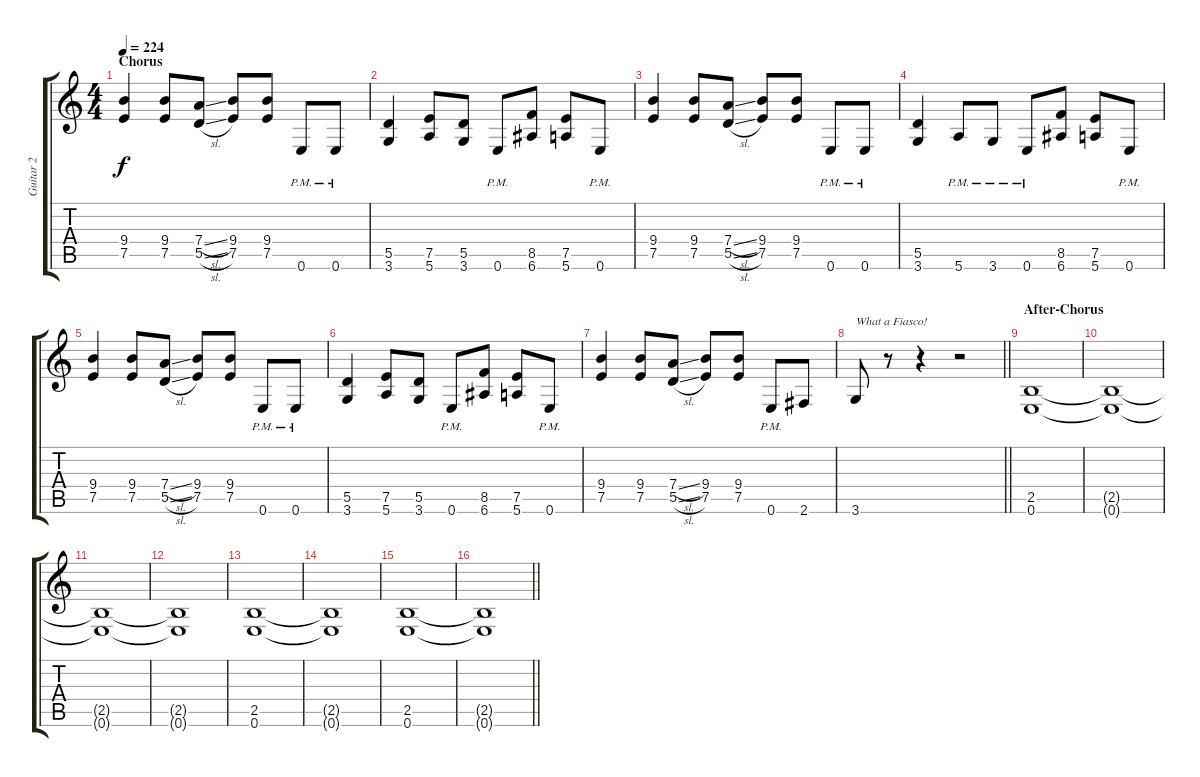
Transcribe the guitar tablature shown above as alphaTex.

\track ("Guitar 2" "Guitar 2") {instrument distortionguitar}
\staff {score tabs}
\tuning (E4 B3 G3 D3 A2 E2) {hide}
\ts (4 4)
\section ("" "Chorus")
\tempo 224
\clef g2
\ks c
(9.4 7.5).4{dy f} (9.4 7.5).8 (7.4{sl} 5.5{sl}).8 (9.4 7.5).8 (9.4 7.5).8 0.6{pm}.8 0.6{pm}.8 |
(5.5 3.6).4 (7.5 5.6).8 (5.5 3.6).8 0.6{pm}.8 (8.5 6.6).8 (7.5 5.6).8 0.6{pm}.8 |
(9.4 7.5).4 (9.4 7.5).8 (7.4{sl} 5.5{sl}).8 (9.4 7.5).8 (9.4 7.5).8 0.6{pm}.8 0.6{pm}.8 |
(5.5 3.6).4 5.6{pm}.8 3.6{pm}.8 0.6{pm}.8 (8.5 6.6).8 (7.5 5.6).8 0.6{pm}.8 |
(9.4 7.5).4 (9.4 7.5).8 (7.4{sl} 5.5{sl}).8 (9.4 7.5).8 (9.4 7.5).8 0.6{pm}.8 0.6{pm}.8 |
(5.5 3.6).4 (7.5 5.6).8 (5.5 3.6).8 0.6{pm}.8 (8.5 6.6).8 (7.5 5.6).8 0.6{pm}.8 |
(9.4 7.5).4 (9.4 7.5).8 (7.4{sl} 5.5{sl}).8 (9.4 7.5).8 (9.4 7.5).8 0.6{pm}.8 2.6.8 |
\barLineRight lightlight
3.6.8{txt "What a Fiasco!"} r.8 r.4 r.2 |
\section ("" "After-Chorus")
(2.5 0.6).1 |
(2.5{t} 0.6{t}).1 |
(2.5{t} 0.6{t}).1 |
(2.5{t} 0.6{t}).1 |
(2.5 0.6).1 |
(2.5{t} 0.6{t}).1 |
(2.5 0.6).1 |
\barLineRight lightlight
(2.5{t} 0.6{t}).1
